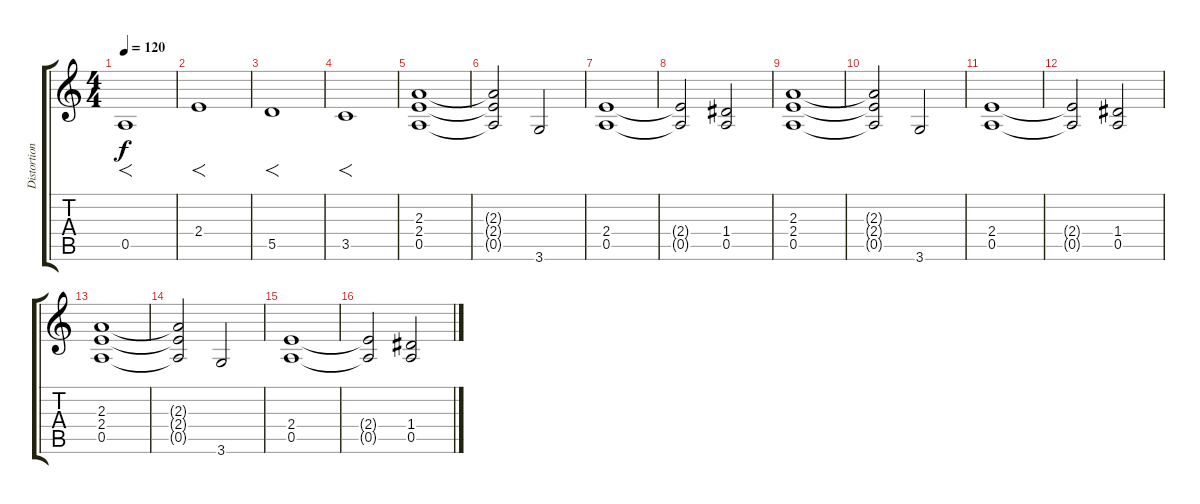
\track ("Distortion Guitar#2" "Distortion") {instrument distortionguitar}
\staff {score tabs}
\tuning (E4 B3 G3 D3 A2 E2) {hide}
\ts (4 4)
\tempo 120
\clef g2
\ks c
0.5.1{f dy f} |
2.4.1{f} |
5.5.1{f} |
3.5.1{f} |
(2.3 2.4 0.5).1 |
(2.3{t} 2.4{t} 0.5{t}).2 3.6.2 |
(2.4 0.5).1 |
(2.4{t} 0.5{t}).2 (1.4 0.5).2 |
(2.3 2.4 0.5).1 |
(2.3{t} 2.4{t} 0.5{t}).2 3.6.2 |
(2.4 0.5).1 |
(2.4{t} 0.5{t}).2 (1.4 0.5).2 |
(2.3 2.4 0.5).1 |
(2.3{t} 2.4{t} 0.5{t}).2 3.6.2 |
(2.4 0.5).1 |
(2.4{t} 0.5{t}).2 (1.4 0.5).2
